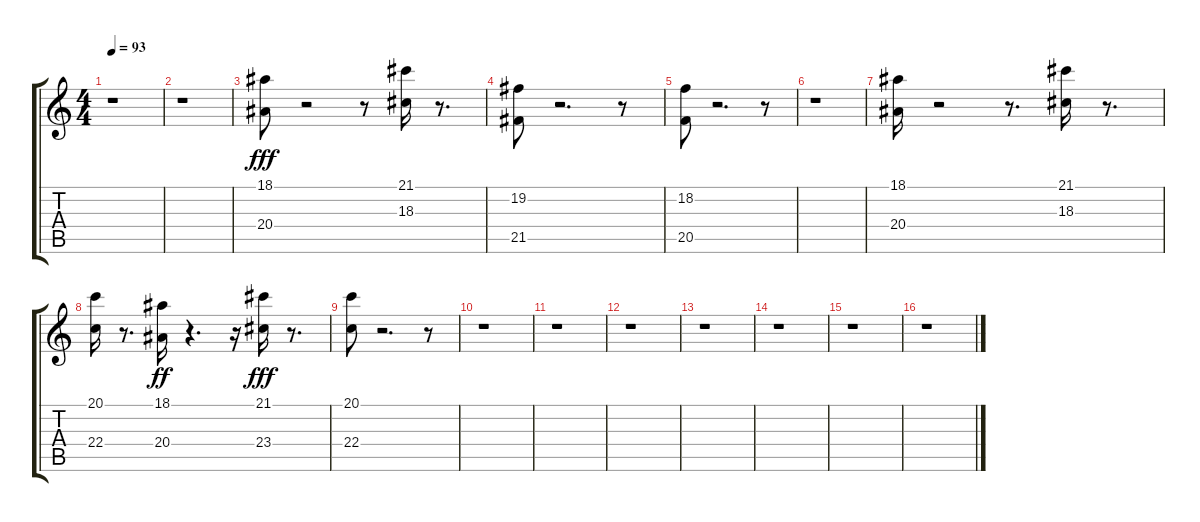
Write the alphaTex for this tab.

\track "" {instrument stringensemble1}
\staff {score tabs}
\tuning (E4 B3 G3 D3 A2 E2) {hide}
\ts (4 4)
\tempo 93
\clef g2
\ks c
r.1{dy fff} |
r.1 |
(18.1 20.4).8 r.2 r.8 (21.1 18.3).16 r.8{d} |
(19.2 21.5).8 r.2{d} r.8 |
(18.2 20.5).8 r.2{d} r.8 |
r.1 |
(18.1 20.4).16 r.2 r.8{d} (21.1 18.3).16 r.8{d} |
(20.1 22.4).16 r.8{d} (18.1 20.4).16{dy ff} r.4{d} r.16 (21.1 23.4).16{dy fff} r.8{d} |
(20.1 22.4).8 r.2{d} r.8 |
r.1 |
r.1 |
r.1 |
r.1 |
r.1 |
r.1 |
r.1
